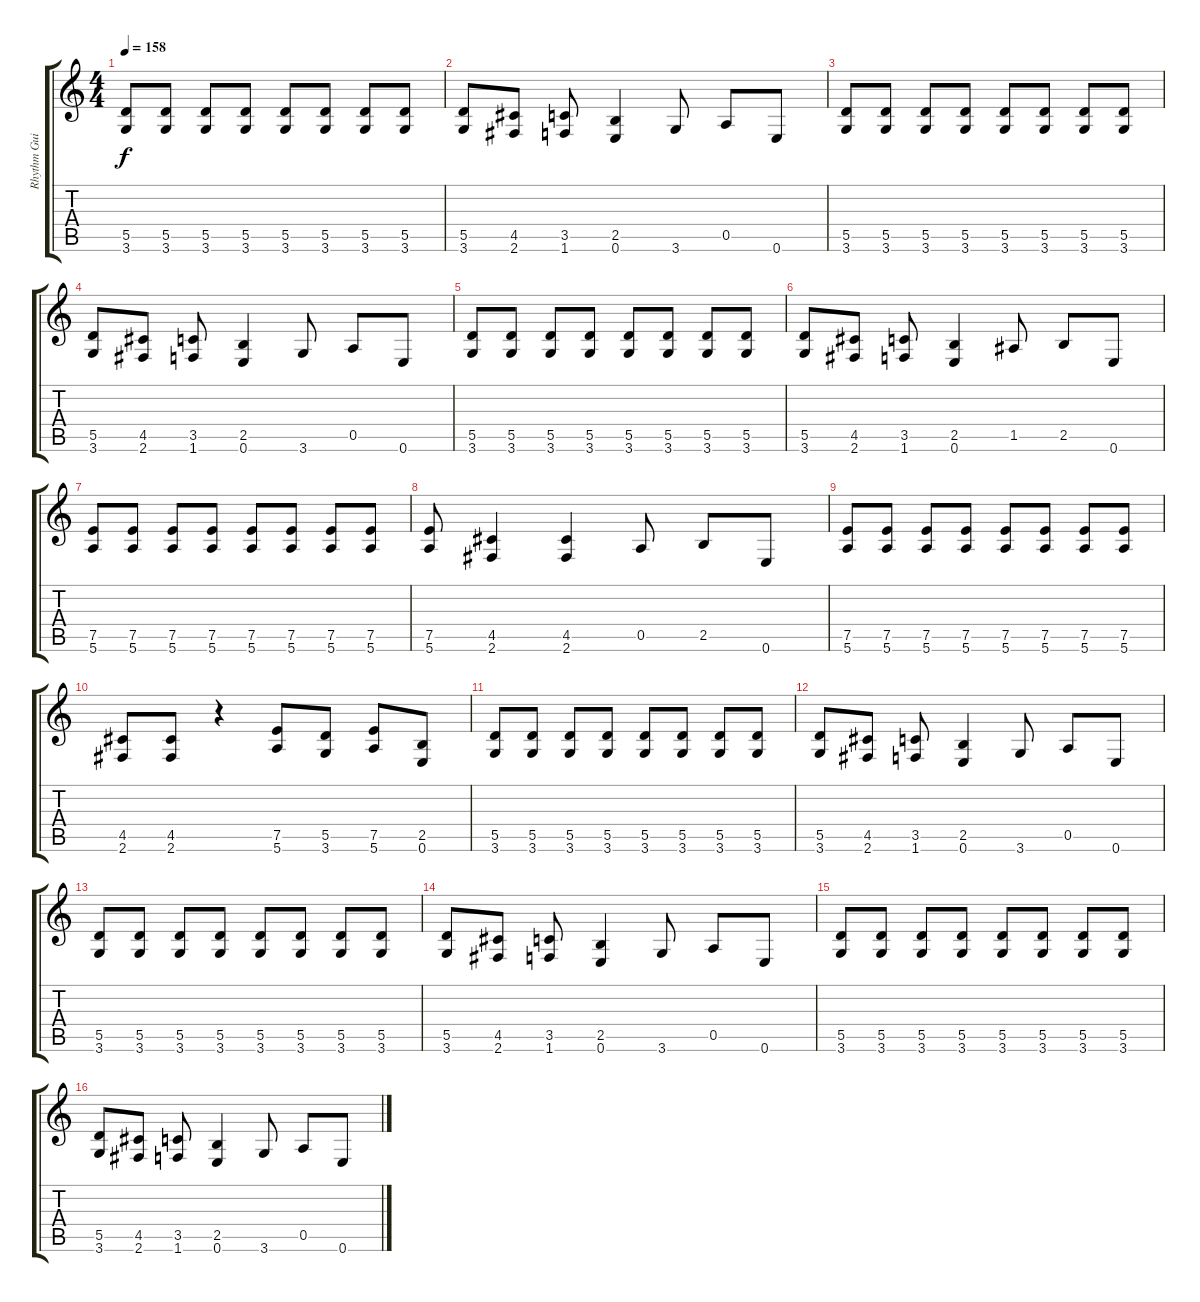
\track ("Rhythm Guitar (Donita)" "Rhythm Gui") {instrument distortionguitar}
\staff {score tabs}
\tuning (E4 B3 G3 D3 A2 E2) {hide}
\ts (4 4)
\tempo 158
\clef g2
\ks c
(5.5 3.6).8{dy f} (5.5 3.6).8 (5.5 3.6).8 (5.5 3.6).8 (5.5 3.6).8 (5.5 3.6).8 (5.5 3.6).8 (5.5 3.6).8 |
(5.5 3.6).8 (4.5 2.6).8 (3.5 1.6).8 (2.5 0.6).4 3.6.8 0.5.8 0.6.8 |
(5.5 3.6).8 (5.5 3.6).8 (5.5 3.6).8 (5.5 3.6).8 (5.5 3.6).8 (5.5 3.6).8 (5.5 3.6).8 (5.5 3.6).8 |
(5.5 3.6).8 (4.5 2.6).8 (3.5 1.6).8 (2.5 0.6).4 3.6.8 0.5.8 0.6.8 |
(5.5 3.6).8 (5.5 3.6).8 (5.5 3.6).8 (5.5 3.6).8 (5.5 3.6).8 (5.5 3.6).8 (5.5 3.6).8 (5.5 3.6).8 |
(5.5 3.6).8 (4.5 2.6).8 (3.5 1.6).8 (2.5 0.6).4 1.5.8 2.5.8 0.6.8 |
(7.5 5.6).8 (7.5 5.6).8 (7.5 5.6).8 (7.5 5.6).8 (7.5 5.6).8 (7.5 5.6).8 (7.5 5.6).8 (7.5 5.6).8 |
(7.5 5.6).8 (4.5 2.6).4 (4.5 2.6).4 0.5.8 2.5.8 0.6.8 |
(7.5 5.6).8 (7.5 5.6).8 (7.5 5.6).8 (7.5 5.6).8 (7.5 5.6).8 (7.5 5.6).8 (7.5 5.6).8 (7.5 5.6).8 |
(4.5 2.6).8 (4.5 2.6).8 r.4 (7.5 5.6).8 (5.5 3.6).8 (7.5 5.6).8 (2.5 0.6).8 |
(5.5 3.6).8 (5.5 3.6).8 (5.5 3.6).8 (5.5 3.6).8 (5.5 3.6).8 (5.5 3.6).8 (5.5 3.6).8 (5.5 3.6).8 |
(5.5 3.6).8 (4.5 2.6).8 (3.5 1.6).8 (2.5 0.6).4 3.6.8 0.5.8 0.6.8 |
(5.5 3.6).8 (5.5 3.6).8 (5.5 3.6).8 (5.5 3.6).8 (5.5 3.6).8 (5.5 3.6).8 (5.5 3.6).8 (5.5 3.6).8 |
(5.5 3.6).8 (4.5 2.6).8 (3.5 1.6).8 (2.5 0.6).4 3.6.8 0.5.8 0.6.8 |
(5.5 3.6).8 (5.5 3.6).8 (5.5 3.6).8 (5.5 3.6).8 (5.5 3.6).8 (5.5 3.6).8 (5.5 3.6).8 (5.5 3.6).8 |
(5.5 3.6).8 (4.5 2.6).8 (3.5 1.6).8 (2.5 0.6).4 3.6.8 0.5.8 0.6.8
